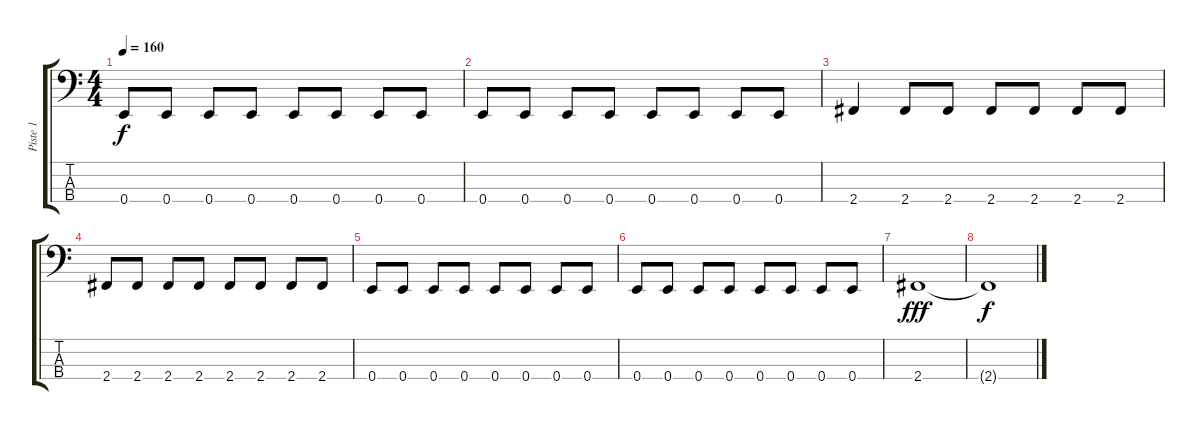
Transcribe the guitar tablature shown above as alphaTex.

\track ("Piste 1" "Piste 1") {instrument acousticbass}
\staff {score tabs}
\tuning (G2 D2 A1 E1) {hide}
\ts (4 4)
\tempo 160
\clef f4
\ks c
0.4.8{dy f} 0.4.8 0.4.8 0.4.8 0.4.8 0.4.8 0.4.8 0.4.8 |
0.4.8 0.4.8 0.4.8 0.4.8 0.4.8 0.4.8 0.4.8 0.4.8 |
2.4.4 2.4.8 2.4.8 2.4.8 2.4.8 2.4.8 2.4.8 |
2.4.8 2.4.8 2.4.8 2.4.8 2.4.8 2.4.8 2.4.8 2.4.8 |
0.4.8 0.4.8 0.4.8 0.4.8 0.4.8 0.4.8 0.4.8 0.4.8 |
0.4.8 0.4.8 0.4.8 0.4.8 0.4.8 0.4.8 0.4.8 0.4.8 |
2.4.1{dy fff} |
2.4{t}.1{dy f}
